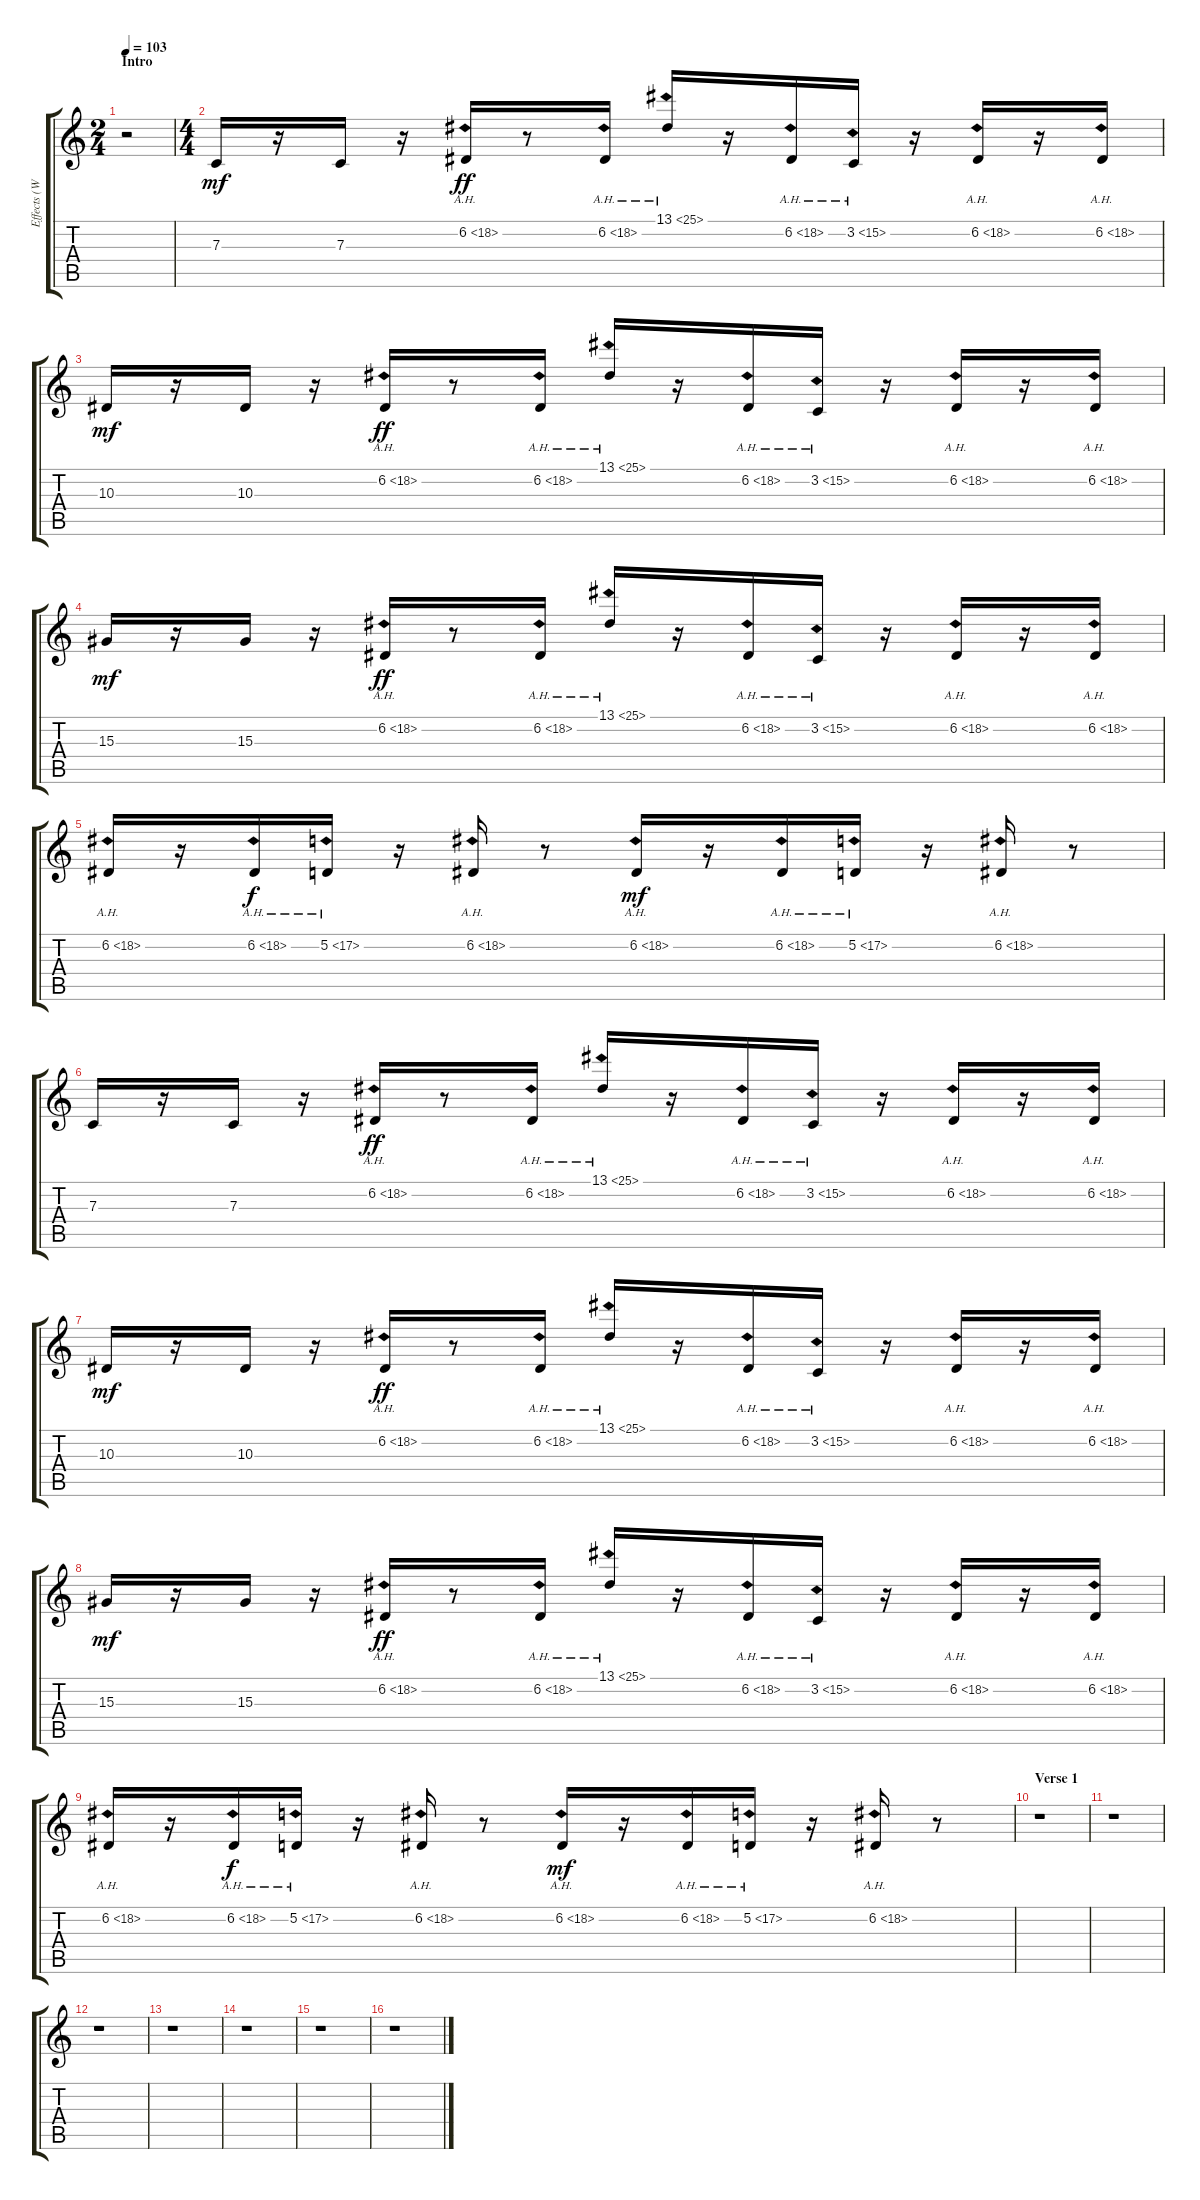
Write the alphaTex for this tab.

\track ("Effects (Wayne Static)" "Effects (W") {instrument electricpiano1}
\staff {score tabs}
\tuning (D4 A3 F3 C3 G2 C2) {hide}
\ts (2 4)
\section ("" "Intro")
\tempo 103
\clef g2
\ks c
r.2{dy mf instrument electricpiano1} |
\ts (4 4)
7.3.16 r.16 7.3.16 r.16 6.2{ah 12}.16{dy ff} r.8 6.2{ah 12}.16 13.1{ah 12}.16 r.16 6.2{ah 12}.16 3.2{ah 12}.16 r.16 6.2{ah 12}.16 r.16 6.2{ah 12}.16 |
10.3.16{dy mf} r.16 10.3.16 r.16 6.2{ah 12}.16{dy ff} r.8 6.2{ah 12}.16 13.1{ah 12}.16 r.16 6.2{ah 12}.16 3.2{ah 12}.16 r.16 6.2{ah 12}.16 r.16 6.2{ah 12}.16 |
15.3.16{dy mf} r.16 15.3.16 r.16 6.2{ah 12}.16{dy ff} r.8 6.2{ah 12}.16 13.1{ah 12}.16 r.16 6.2{ah 12}.16 3.2{ah 12}.16 r.16 6.2{ah 12}.16 r.16 6.2{ah 12}.16 |
6.2{ah 12}.16 r.16 6.2{ah 12}.16{dy f} 5.2{ah 12}.16 r.16 6.2{ah 12}.16 r.8 6.2{ah 12}.16{dy mf} r.16 6.2{ah 12}.16 5.2{ah 12}.16 r.16 6.2{ah 12}.16 r.8 |
7.3.16 r.16 7.3.16 r.16 6.2{ah 12}.16{dy ff} r.8 6.2{ah 12}.16 13.1{ah 12}.16 r.16 6.2{ah 12}.16 3.2{ah 12}.16 r.16 6.2{ah 12}.16 r.16 6.2{ah 12}.16 |
10.3.16{dy mf} r.16 10.3.16 r.16 6.2{ah 12}.16{dy ff} r.8 6.2{ah 12}.16 13.1{ah 12}.16 r.16 6.2{ah 12}.16 3.2{ah 12}.16 r.16 6.2{ah 12}.16 r.16 6.2{ah 12}.16 |
15.3.16{dy mf} r.16 15.3.16 r.16 6.2{ah 12}.16{dy ff} r.8 6.2{ah 12}.16 13.1{ah 12}.16 r.16 6.2{ah 12}.16 3.2{ah 12}.16 r.16 6.2{ah 12}.16 r.16 6.2{ah 12}.16 |
6.2{ah 12}.16 r.16 6.2{ah 12}.16{dy f} 5.2{ah 12}.16 r.16 6.2{ah 12}.16 r.8 6.2{ah 12}.16{dy mf} r.16 6.2{ah 12}.16 5.2{ah 12}.16 r.16 6.2{ah 12}.16 r.8 |
\section ("" "Verse 1")
r.1 |
r.1 |
r.1 |
r.1 |
r.1 |
r.1 |
r.1
